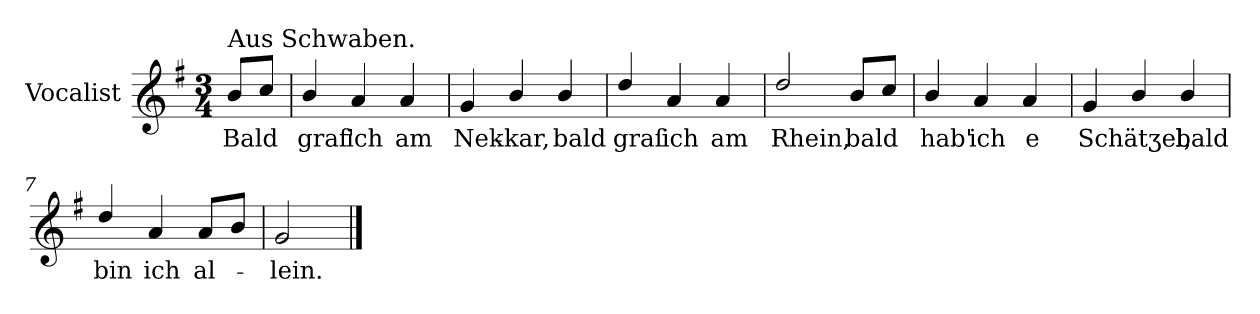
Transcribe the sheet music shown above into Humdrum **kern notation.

**kern	**text
*part1	*part1
*staff1	*staff1
*I"Vocalist	*
*k[f#]	*
*G:	*
*M3/4	*
=	=
!LO:TX:a:t=Aus Schwaben.	!
8b/L	Bald
8ccJ	.
=1	=1
4b/	graf'
4a	ich
4a	am
=2	=2
4g	Nek-
4b/	-kar,
4b/	bald
=3	=3
4dd/	graſ
4a	ich
4a	am
=4	=4
2dd/	Rhein,
8b/L	bald
8ccJ	.
=5	=5
4b/	hab'
4a	ich
4a	e
=6	=6
4g	Schätʒel,
4b/	.
4b/	bald
=7	=7
4dd/	bin
4a	ich
8aL	al-
8bJ	.
=8	=8
2g	-lein.
==	==
*-	*-
